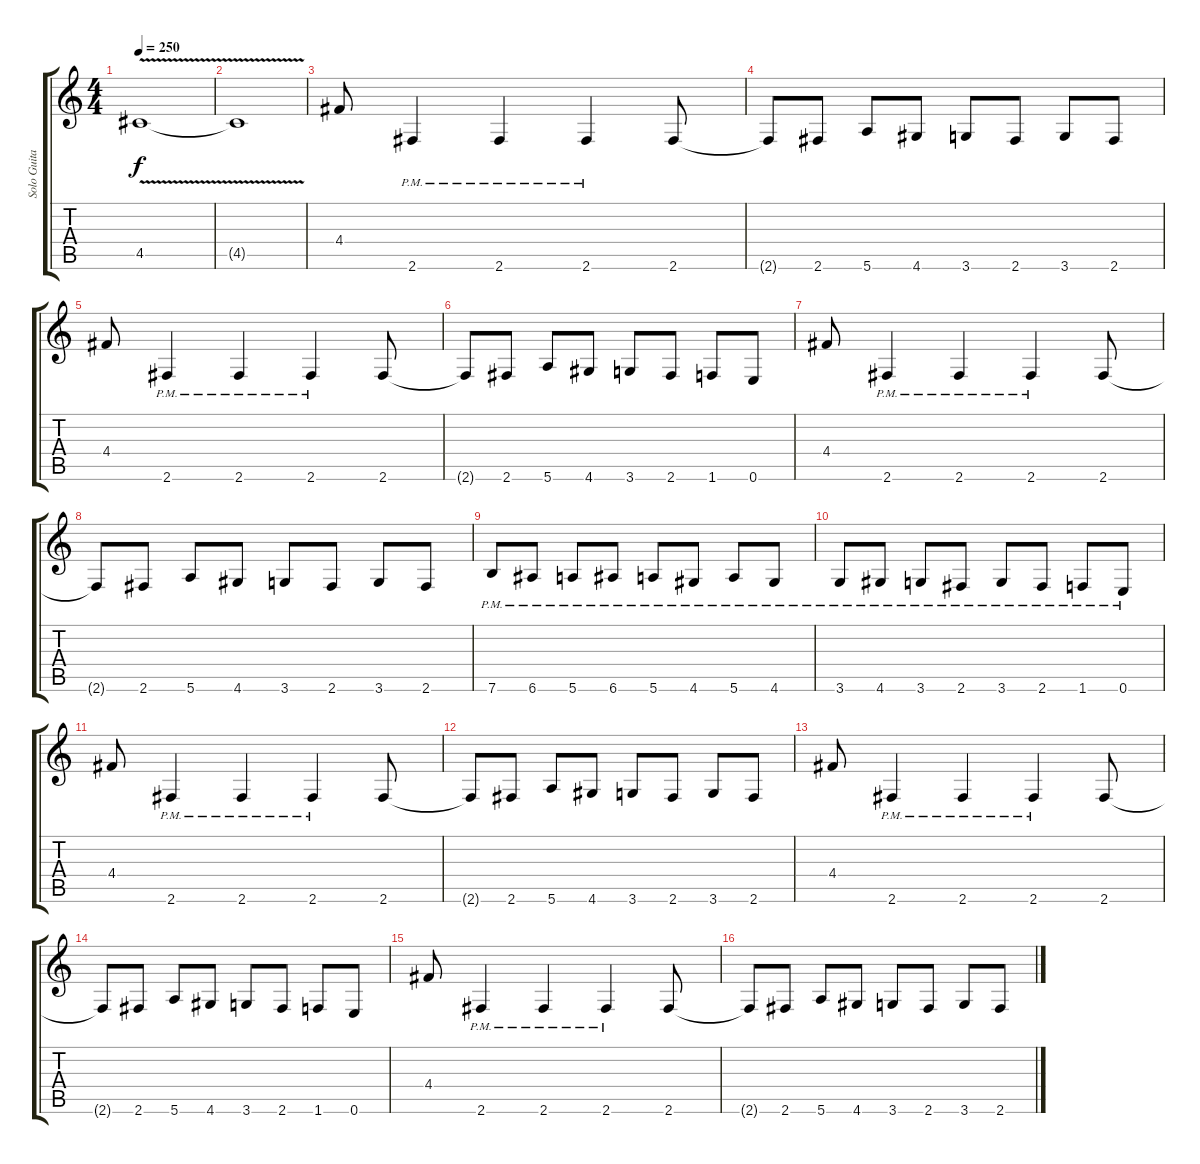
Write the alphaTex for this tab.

\track ("Solo Guitar" "Solo Guita") {instrument overdrivenguitar}
\staff {score tabs}
\tuning (E4 B3 G3 D3 A2 E2) {hide}
\ts (4 4)
\tempo 250
\clef g2
\ks c
4.5{v}.1{dy f} |
4.5{t}.1 |
4.4.8 2.6{pm}.4 2.6{pm}.4 2.6{pm}.4 2.6.8 |
2.6{t}.8 2.6.8 5.6.8 4.6.8 3.6.8 2.6.8 3.6.8 2.6.8 |
4.4.8 2.6{pm}.4 2.6{pm}.4 2.6{pm}.4 2.6.8 |
2.6{t}.8 2.6.8 5.6.8 4.6.8 3.6.8 2.6.8 1.6.8 0.6.8 |
4.4.8 2.6{pm}.4 2.6{pm}.4 2.6{pm}.4 2.6.8 |
2.6{t}.8 2.6.8 5.6.8 4.6.8 3.6.8 2.6.8 3.6.8 2.6.8 |
7.6{pm}.8 6.6{pm}.8 5.6{pm}.8 6.6{pm}.8 5.6{pm}.8 4.6{pm}.8 5.6{pm}.8 4.6{pm}.8 |
3.6{pm}.8 4.6{pm}.8 3.6{pm}.8 2.6{pm}.8 3.6{pm}.8 2.6{pm}.8 1.6{pm}.8 0.6{pm}.8 |
4.4.8 2.6{pm}.4 2.6{pm}.4 2.6{pm}.4 2.6.8 |
2.6{t}.8 2.6.8 5.6.8 4.6.8 3.6.8 2.6.8 3.6.8 2.6.8 |
4.4.8 2.6{pm}.4 2.6{pm}.4 2.6{pm}.4 2.6.8 |
2.6{t}.8 2.6.8 5.6.8 4.6.8 3.6.8 2.6.8 1.6.8 0.6.8 |
4.4.8 2.6{pm}.4 2.6{pm}.4 2.6{pm}.4 2.6.8 |
2.6{t}.8 2.6.8 5.6.8 4.6.8 3.6.8 2.6.8 3.6.8 2.6.8
